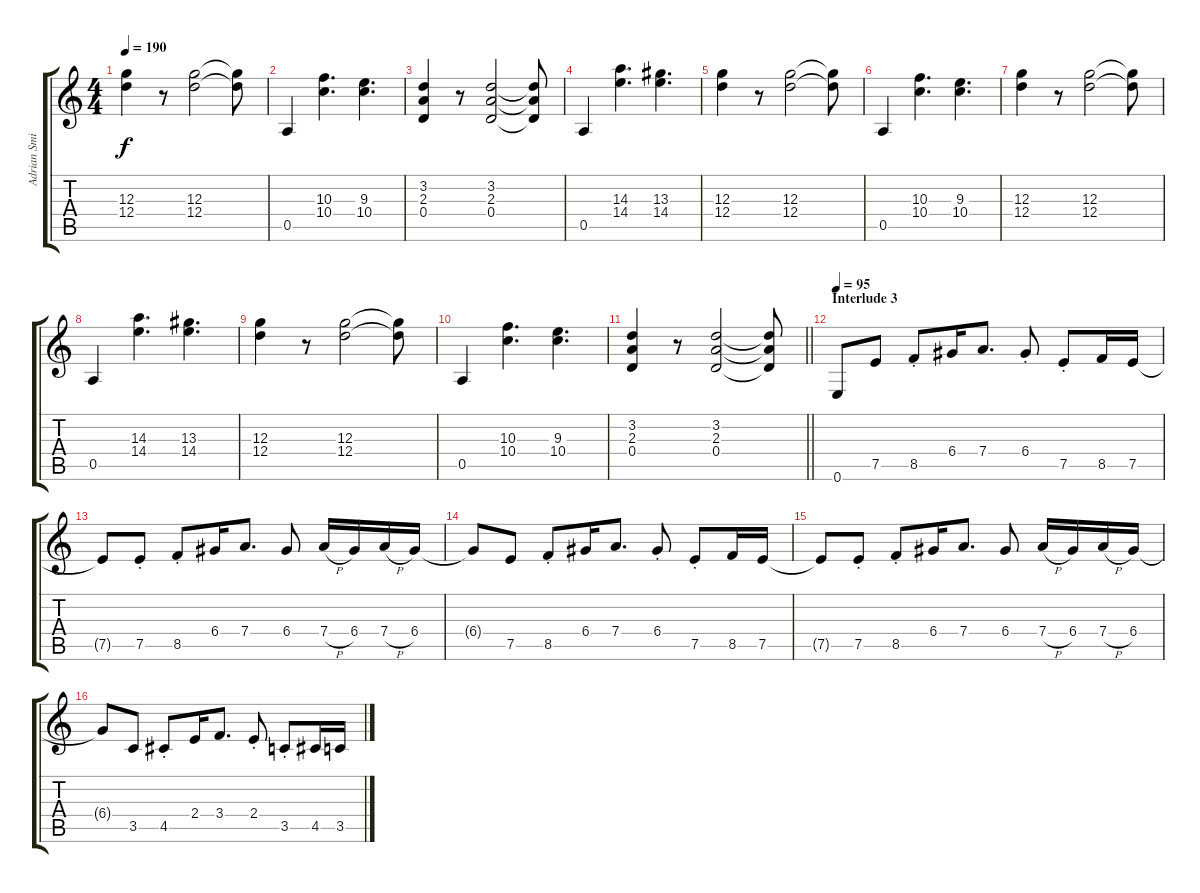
\track ("Adrian Smith" "Adrian Smi") {instrument overdrivenguitar}
\staff {score tabs}
\tuning (E4 B3 G3 D3 A2 E2) {hide}
\ts (4 4)
\tempo 190
\clef g2
\ks c
(12.3 12.4).4{dy f} r.8 (12.3 12.4).2 (12.3{t} 12.4{t}).8 |
0.5.4 (10.3 10.4).4{d} (9.3 10.4).4{d} |
(3.2 2.3 0.4).4 r.8 (3.2 2.3 0.4).2 (3.2{t} 2.3{t} 0.4{t}).8 |
0.5.4 (14.3 14.4).4{d} (13.3 14.4).4{d} |
(12.3 12.4).4 r.8 (12.3 12.4).2 (12.3{t} 12.4{t}).8 |
0.5.4 (10.3 10.4).4{d} (9.3 10.4).4{d} |
(12.3 12.4).4 r.8 (12.3 12.4).2 (12.3{t} 12.4{t}).8 |
0.5.4 (14.3 14.4).4{d} (13.3 14.4).4{d} |
(12.3 12.4).4 r.8 (12.3 12.4).2 (12.3{t} 12.4{t}).8 |
0.5.4 (10.3 10.4).4{d} (9.3 10.4).4{d} |
\barLineRight lightlight
(3.2 2.3 0.4).4 r.8 (3.2 2.3 0.4).2 (3.2{t} 2.3{t} 0.4{t}).8 |
\section ("" "Interlude 3")
\tempo 95
0.6.8 7.5.8 8.5{st}.8 6.4.16 7.4.8{d} 6.4{st}.8 7.5{st}.8 8.5.16 7.5.16 |
7.5{t}.8 7.5{st}.8 8.5{st}.8 6.4.16 7.4.8{d} 6.4.8 7.4{h}.16 6.4.16 7.4{h}.16 6.4.16 |
6.4{t}.8 7.5.8 8.5{st}.8 6.4.16 7.4.8{d} 6.4{st}.8 7.5{st}.8 8.5.16 7.5.16 |
7.5{t}.8 7.5{st}.8 8.5{st}.8 6.4.16 7.4.8{d} 6.4.8 7.4{h}.16 6.4.16 7.4{h}.16 6.4.16 |
6.4{t}.8 3.5.8 4.5{st}.8 2.4.16 3.4.8{d} 2.4{st}.8 3.5{st}.8 4.5.16 3.5.16
